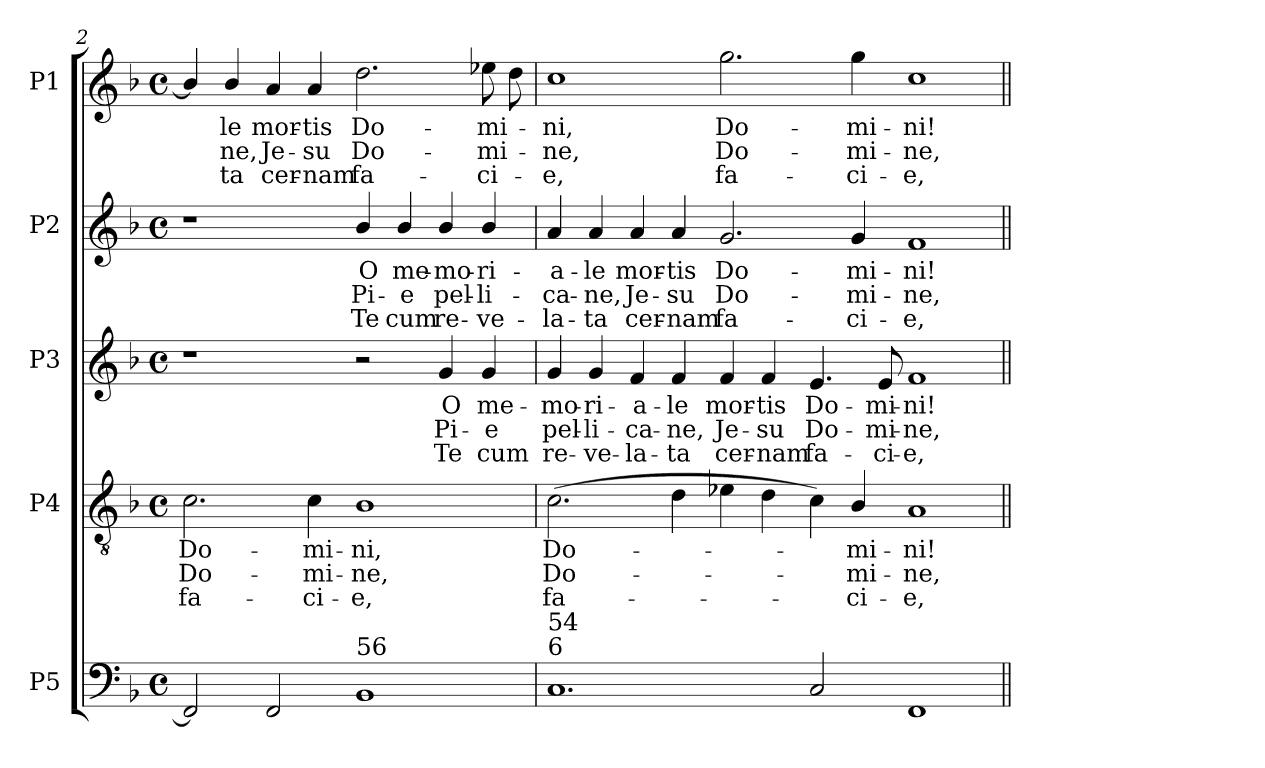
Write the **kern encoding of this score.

**kern	**kern	**text	**text	**text	**kern	**text	**text	**text	**kern	**text	**text	**text	**kern	**text	**text	**text
*part5	*part4	*part4	*part4	*part4	*part3	*part3	*part3	*part3	*part2	*part2	*part2	*part2	*part1	*part1	*part1	*part1
*staff5	*staff4	*staff4	*staff4	*staff4	*staff3	*staff3	*staff3	*staff3	*staff2	*staff2	*staff2	*staff2	*staff1	*staff1	*staff1	*staff1
*I"P5	*I"P4	*	*	*	*I"P3	*	*	*	*I"P2	*	*	*	*I"P1	*	*	*
*clefF4	*clefGv2	*	*	*	*clefG2	*	*	*	*clefG2	*	*	*	*clefG2	*	*	*
*	*ITrd7c12	*	*	*	*	*	*	*	*	*	*	*	*	*	*	*
*k[b-]	*k[b-]	*	*	*	*k[b-]	*	*	*	*k[b-]	*	*	*	*k[b-]	*	*	*
*F:	*F:	*	*	*	*F:	*	*	*	*F:	*	*	*	*F:	*	*	*
*M4/4	*M4/4	*	*	*	*M4/4	*	*	*	*M4/4	*	*	*	*M4/4	*	*	*
*met(c)	*met(c)	*	*	*	*met(c)	*	*	*	*met(c)	*	*	*	*met(c)	*	*	*
=2	=2	=2	=2	=2	=2	=2	=2	=2	=2	=2	=2	=2	=2	=2	=2	=2
!	!	!LO:LY:b:color=#000000	!LO:LY:b:color=#000000	!LO:LY:b:color=#000000	!	!	!	!	!	!	!	!	!	!	!	!
2FFi/]	2.Ci\	Do-	Do-	fa-	1r	.	.	.	1r	.	.	.	4b-i/]	.	.	.
!	!	!	!	!	!	!	!	!	!	!	!	!	!	!LO:LY:b:color=#000000	!LO:LY:b:color=#000000	!LO:LY:b:color=#000000
.	.	.	.	.	.	.	.	.	.	.	.	.	4b-i/	-le	-ne,	-ta
!	!	!	!	!	!	!	!	!	!	!	!	!	!	!LO:LY:b:color=#000000	!LO:LY:b:color=#000000	!LO:LY:b:color=#000000
2FFi/	.	.	.	.	.	.	.	.	.	.	.	.	4ai/	mor-	Je-	cer-
!	!	!LO:LY:b:color=#000000	!LO:LY:b:color=#000000	!LO:LY:b:color=#000000	!	!	!	!	!	!	!	!	!	!	!	!
!	!	!	!	!	!	!	!	!	!	!	!	!	!	!LO:LY:b:color=#000000	!LO:LY:b:color=#000000	!LO:LY:b:color=#000000
.	4Ci\	-mi-	-mi-	-ci-	.	.	.	.	.	.	.	.	4ai/	-tis	-su	-nam
!	!	!LO:LY:b:color=#000000	!LO:LY:b:color=#000000	!LO:LY:b:color=#000000	!	!	!	!	!	!	!	!	!	!	!	!
!	!	!	!	!	!	!	!	!	!	!LO:LY:b:color=#000000	!LO:LY:b:color=#000000	!LO:LY:b:color=#000000	!	!	!	!
!LO:TX:a:t=56	!	!	!	!	!	!	!	!	!	!	!	!	!	!	!	!
!	!	!	!	!	!	!	!	!	!	!	!	!	!	!LO:LY:b:color=#000000	!LO:LY:b:color=#000000	!LO:LY:b:color=#000000
1BB-i	1BB-i	-ni,	-ne,	-e,	2r	.	.	.	4b-i/	O	Pi-	Te	2.ddi\	Do-	Do-	fa-
!	!	!	!	!	!	!	!	!	!	!LO:LY:b:color=#000000	!LO:LY:b:color=#000000	!LO:LY:b:color=#000000	!	!	!	!
.	.	.	.	.	.	.	.	.	4b-i/	me-	-e	cum	.	.	.	.
!	!	!	!	!	!	!LO:LY:b:color=#000000	!LO:LY:b:color=#000000	!LO:LY:b:color=#000000	!	!	!	!	!	!	!	!
!	!	!	!	!	!	!	!	!	!	!LO:LY:b:color=#000000	!LO:LY:b:color=#000000	!LO:LY:b:color=#000000	!	!	!	!
.	.	.	.	.	4gi/	O	Pi-	Te	4b-i/	-mo-	pel-	re-	.	.	.	.
!	!	!	!	!	!	!LO:LY:b:color=#000000	!LO:LY:b:color=#000000	!LO:LY:b:color=#000000	!	!	!	!	!	!	!	!
!	!	!	!	!	!	!	!	!	!	!LO:LY:b:color=#000000	!LO:LY:b:color=#000000	!LO:LY:b:color=#000000	!	!	!	!
!	!	!	!	!	!	!	!	!	!	!	!	!	!	!LO:LY:b:color=#000000	!LO:LY:b:color=#000000	!LO:LY:b:color=#000000
.	.	.	.	.	4gi/	me-	-e	cum	4b-i/	-ri-	-li-	-ve-	8ee-Xi\	-mi-	-mi-	-ci-
.	.	.	.	.	.	.	.	.	.	.	.	.	8ddi\	.	.	.
!!LO:LB:g=z
=3	=3	=3	=3	=3	=3	=3	=3	=3	=3	=3	=3	=3	=3	=3	=3	=3
!	!	!LO:LY:b:color=#000000	!LO:LY:b:color=#000000	!LO:LY:b:color=#000000	!	!	!	!	!	!	!	!	!	!	!	!
!	!	!	!	!	!	!LO:LY:b:color=#000000	!LO:LY:b:color=#000000	!LO:LY:b:color=#000000	!	!	!	!	!	!	!	!
!	!	!	!	!	!	!	!	!	!	!LO:LY:b:color=#000000	!LO:LY:b:color=#000000	!LO:LY:b:color=#000000	!	!	!	!
!LO:TX:a:t=6	!	!	!	!	!	!	!	!	!	!	!	!	!	!	!	!
!LO:TX:t=54	!	!	!	!	!	!	!	!	!	!	!	!	!	!	!	!
!	!	!	!	!	!	!	!	!	!	!	!	!	!	!LO:LY:b:color=#000000	!LO:LY:b:color=#000000	!LO:LY:b:color=#000000
1.Ci	(2.Ci\	Do-	Do-	fa-	4gi/	-mo-	pel-	re-	4ai/	-a-	-ca-	-la-	1cci	-ni,	-ne,	-e,
!	!	!	!	!	!	!LO:LY:b:color=#000000	!LO:LY:b:color=#000000	!LO:LY:b:color=#000000	!	!	!	!	!	!	!	!
!	!	!	!	!	!	!	!	!	!	!LO:LY:b:color=#000000	!LO:LY:b:color=#000000	!LO:LY:b:color=#000000	!	!	!	!
.	.	.	.	.	4gi/	-ri-	-li-	-ve-	4ai/	-le	-ne,	-ta	.	.	.	.
!	!	!	!	!	!	!LO:LY:b:color=#000000	!LO:LY:b:color=#000000	!LO:LY:b:color=#000000	!	!	!	!	!	!	!	!
!	!	!	!	!	!	!	!	!	!	!LO:LY:b:color=#000000	!LO:LY:b:color=#000000	!LO:LY:b:color=#000000	!	!	!	!
.	.	.	.	.	4fi/	-a-	-ca-	-la-	4ai/	mor-	Je-	cer-	.	.	.	.
!	!	!	!	!	!	!LO:LY:b:color=#000000	!LO:LY:b:color=#000000	!LO:LY:b:color=#000000	!	!	!	!	!	!	!	!
!	!	!	!	!	!	!	!	!	!	!LO:LY:b:color=#000000	!LO:LY:b:color=#000000	!LO:LY:b:color=#000000	!	!	!	!
.	4Di\	.	.	.	4fi/	-le	-ne,	-ta	4ai/	-tis	-su	-nam	.	.	.	.
!	!	!	!	!	!	!LO:LY:b:color=#000000	!LO:LY:b:color=#000000	!LO:LY:b:color=#000000	!	!	!	!	!	!	!	!
!	!	!	!	!	!	!	!	!	!	!LO:LY:b:color=#000000	!LO:LY:b:color=#000000	!LO:LY:b:color=#000000	!	!	!	!
!	!	!	!	!	!	!	!	!	!	!	!	!	!	!LO:LY:b:color=#000000	!LO:LY:b:color=#000000	!LO:LY:b:color=#000000
.	4E-Xi\	.	.	.	4fi/	mor-	Je-	cer-	2.gi/	Do-	Do-	fa-	2.ggi\	Do-	Do-	fa-
!	!	!	!	!	!	!LO:LY:b:color=#000000	!LO:LY:b:color=#000000	!LO:LY:b:color=#000000	!	!	!	!	!	!	!	!
.	4Di\	.	.	.	4fi/	-tis	-su	-nam	.	.	.	.	.	.	.	.
!	!	!	!	!	!	!LO:LY:b:color=#000000	!LO:LY:b:color=#000000	!LO:LY:b:color=#000000	!	!	!	!	!	!	!	!
2Ci/	4Ci\)	.	.	.	4.ei/	Do-	Do-	fa-	.	.	.	.	.	.	.	.
!	!	!LO:LY:b:color=#000000	!LO:LY:b:color=#000000	!LO:LY:b:color=#000000	!	!	!	!	!	!	!	!	!	!	!	!
!	!	!	!	!	!	!	!	!	!	!LO:LY:b:color=#000000	!LO:LY:b:color=#000000	!LO:LY:b:color=#000000	!	!	!	!
!	!	!	!	!	!	!	!	!	!	!	!	!	!	!LO:LY:b:color=#000000	!LO:LY:b:color=#000000	!LO:LY:b:color=#000000
.	4BB-i/	-mi-	-mi-	-ci-	.	.	.	.	4gi/	-mi-	-mi-	-ci-	4ggi\	-mi-	-mi-	-ci-
!	!	!	!	!	!	!LO:LY:b:color=#000000	!LO:LY:b:color=#000000	!LO:LY:b:color=#000000	!	!	!	!	!	!	!	!
.	.	.	.	.	8ei/	-mi-	-mi-	-ci-	.	.	.	.	.	.	.	.
!	!	!LO:LY:b:color=#000000	!LO:LY:b:color=#000000	!LO:LY:b:color=#000000	!	!	!	!	!	!	!	!	!	!	!	!
!	!	!	!	!	!	!LO:LY:b:color=#000000	!LO:LY:b:color=#000000	!LO:LY:b:color=#000000	!	!	!	!	!	!	!	!
!	!	!	!	!	!	!	!	!	!	!LO:LY:b:color=#000000	!LO:LY:b:color=#000000	!LO:LY:b:color=#000000	!	!	!	!
!	!	!	!	!	!	!	!	!	!	!	!	!	!	!LO:LY:b:color=#000000	!LO:LY:b:color=#000000	!LO:LY:b:color=#000000
1FFi	1AAi	-ni!	-ne,	-e,	1fi	-ni!	-ne,	-e,	1fi	-ni!	-ne,	-e,	1cci	-ni!	-ne,	-e,
=||	=||	=||	=||	=||	=||	=||	=||	=||	=||	=||	=||	=||	=||	=||	=||	=||
*-	*-	*-	*-	*-	*-	*-	*-	*-	*-	*-	*-	*-	*-	*-	*-	*-
